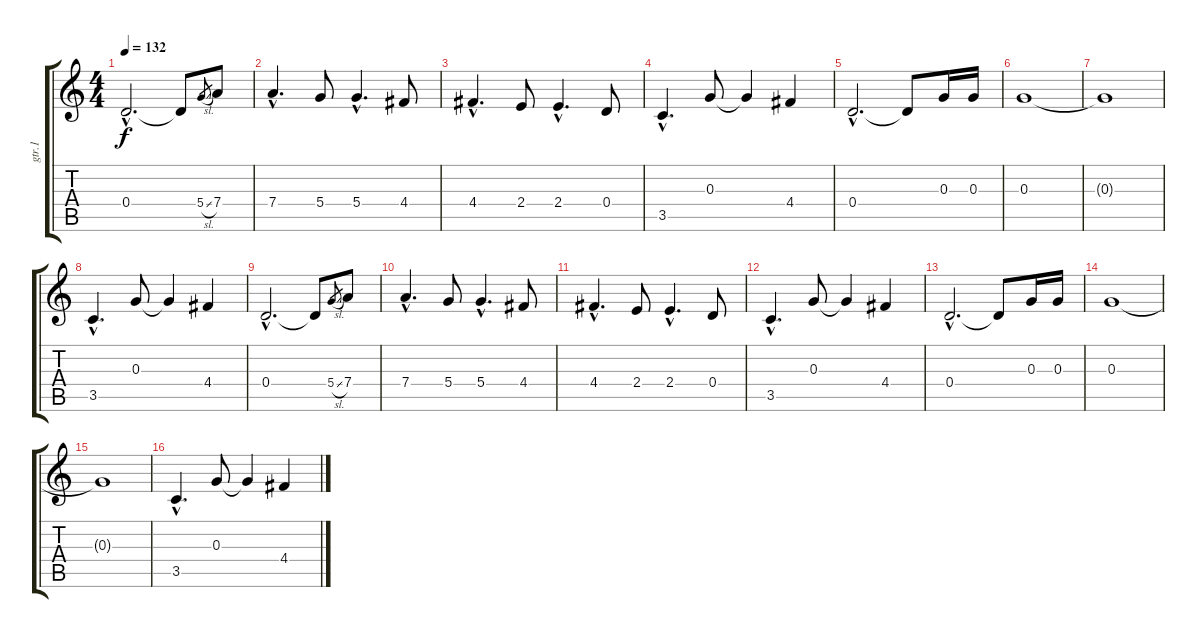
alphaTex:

\track ("gtr.1" "gtr.1") {instrument electricguitarclean}
\staff {score tabs}
\tuning (E4 B3 G3 D3 A2 E2) {hide}
\ts (4 4)
\tempo 132
\clef g2
\ks c
0.4{hac}.2{d dy f} 0.4{t}.8 5.4{sl}.8{gr} 7.4.8 |
7.4{hac}.4{d} 5.4.8 5.4{hac}.4{d} 4.4.8 |
4.4{hac}.4{d} 2.4.8 2.4{hac}.4{d} 0.4.8 |
3.5{hac}.4{d} 0.3.8 0.3{t}.4 4.4.4 |
0.4{hac}.2{d} 0.4{t}.8 0.3.16 0.3.16 |
0.3.1 |
0.3{t}.1 |
3.5{hac}.4{d} 0.3.8 0.3{t}.4 4.4.4 |
0.4{hac}.2{d} 0.4{t}.8 5.4{sl}.8{gr} 7.4.8 |
7.4{hac}.4{d} 5.4.8 5.4{hac}.4{d} 4.4.8 |
4.4{hac}.4{d} 2.4.8 2.4{hac}.4{d} 0.4.8 |
3.5{hac}.4{d} 0.3.8 0.3{t}.4 4.4.4 |
0.4{hac}.2{d} 0.4{t}.8 0.3.16 0.3.16 |
0.3.1 |
0.3{t}.1 |
3.5{hac}.4{d} 0.3.8 0.3{t}.4 4.4.4
